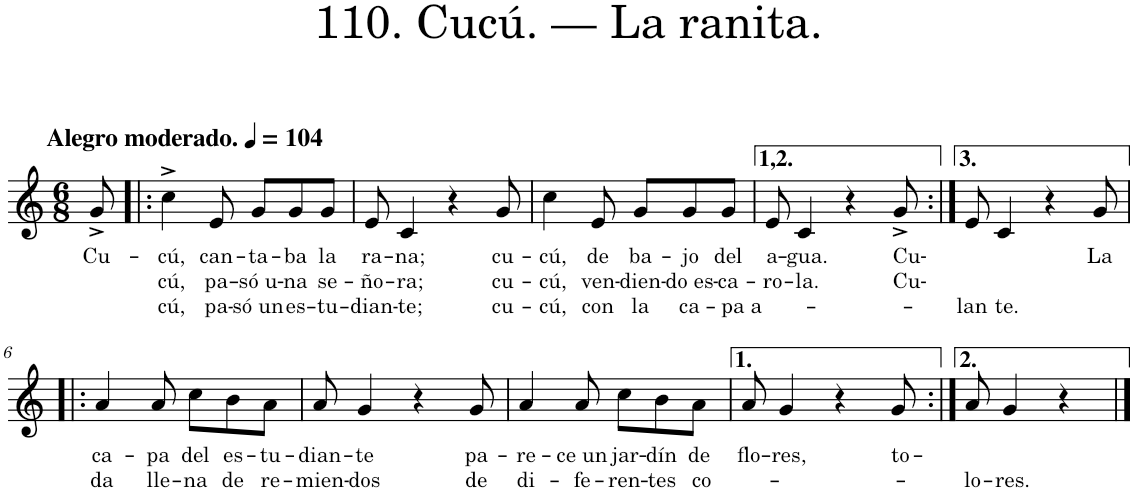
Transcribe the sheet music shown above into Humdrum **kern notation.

**kern	**text	**text	**text
*part1	*part1	*part1	*part1
*staff1	*staff1	*staff1	*staff1
*I"Piano	*	*	*
*I'Pno.	*	*	*
*clefG2	*	*	*
*k[]	*	*	*
*M6/8	*	*	*
*MM104	*	*	*
=	=	=	=
!LO:TX:a:B:t=Alegro moderado.	!	!	!
!	!LO:LY:b	!	!
8g^/	Cu-	.	.
=1!|:	=1!|:	=1!|:	=1!|:
!	!LO:LY:b	!LO:LY:b	!LO:LY:b
4cc^\	-cú,	cú,	cú,
!	!LO:LY:b	!LO:LY:b	!LO:LY:b
8e/	can-	pa-	pa-
!	!LO:LY:b	!LO:LY:b	!LO:LY:b
8g/L	-ta-	-só u-	-só un
!	!LO:LY:b	!LO:LY:b	!LO:LY:b
8g/	-ba	-na	es-
!	!LO:LY:b	!LO:LY:b	!LO:LY:b
8g/J	la	se-	-tu-
=2	=2	=2	=2
!	!LO:LY:b	!LO:LY:b	!LO:LY:b
8e/	ra-	-ño-	-dian-
!	!LO:LY:b	!LO:LY:b	!LO:LY:b
4c/	-na;	-ra;	-te;
4r	.	.	.
!	!LO:LY:b	!LO:LY:b	!LO:LY:b
8g/	cu-	cu-	cu-
=3	=3	=3	=3
!	!LO:LY:b	!LO:LY:b	!LO:LY:b
4cc\	-cú,	-cú,	-cú,
!	!LO:LY:b	!LO:LY:b	!LO:LY:b
8e/	de	ven-	con
!	!LO:LY:b	!LO:LY:b	!LO:LY:b
8g/L	ba-	-dien-	la
!	!LO:LY:b	!LO:LY:b	!LO:LY:b
8g/	-jo	-do es-	ca-
!	!LO:LY:b	!LO:LY:b	!LO:LY:b
8g/J	del	-ca-	-pa a-
=4	=4	=4	=4
!	!LO:LY:b	!LO:LY:b	!
8e/	a-	-ro-	.
!	!LO:LY:b	!LO:LY:b	!
4c/	-gua.	-la.	.
4r	.	.	.
!	!LO:LY:b	!LO:LY:b	!
8g^/	Cu-	Cu-	.
=5:|!	=5:|!	=5:|!	=5:|!
!	!	!	!LO:LY:b
8e/	.	.	lan
!	!	!	!LO:LY:b
4c/	.	.	te.
4r	.	.	.
!	!LO:LY:b	!	!
8g/	La	.	.
!!LO:LB:g=z
=6!|:	=6!|:	=6!|:	=6!|:
!	!LO:LY:b	!LO:LY:b	!
4a/	ca-	da	.
!	!LO:LY:b	!LO:LY:b	!
8a/	-pa	lle-	.
!	!LO:LY:b	!LO:LY:b	!
8cc\L	del	-na	.
!	!LO:LY:b	!LO:LY:b	!
8b\	es-	de	.
!	!LO:LY:b	!LO:LY:b	!
8a\J	-tu-	re-	.
=7	=7	=7	=7
!	!LO:LY:b	!LO:LY:b	!
8a/	-dian-	-mien-	.
!	!LO:LY:b	!LO:LY:b	!
4g/	-te	-dos	.
4r	.	.	.
!	!LO:LY:b	!LO:LY:b	!
8g/	pa-	de	.
=8	=8	=8	=8
!	!LO:LY:b	!LO:LY:b	!
4a/	-re-	di-	.
!	!LO:LY:b	!LO:LY:b	!
8a/	-ce un	-fe-	.
!	!LO:LY:b	!LO:LY:b	!
8cc\L	jar-	-ren-	.
!	!LO:LY:b	!LO:LY:b	!
8b\	-dín	-tes	.
!	!LO:LY:b	!LO:LY:b	!
8a\J	de	co-	.
=9	=9	=9	=9
!	!LO:LY:b	!	!
8a/	flo-	.	.
!	!LO:LY:b	!	!
4g/	-res,	.	.
4r	.	.	.
!	!LO:LY:b	!	!
8g/	to-	.	.
=10:|!	=10:|!	=10:|!	=10:|!
!	!	!LO:LY:b	!
8a/	.	-lo-	.
!	!	!LO:LY:b	!
4g/	.	-res.	.
4r	.	.	.
==	==	==	==
*-	*-	*-	*-
